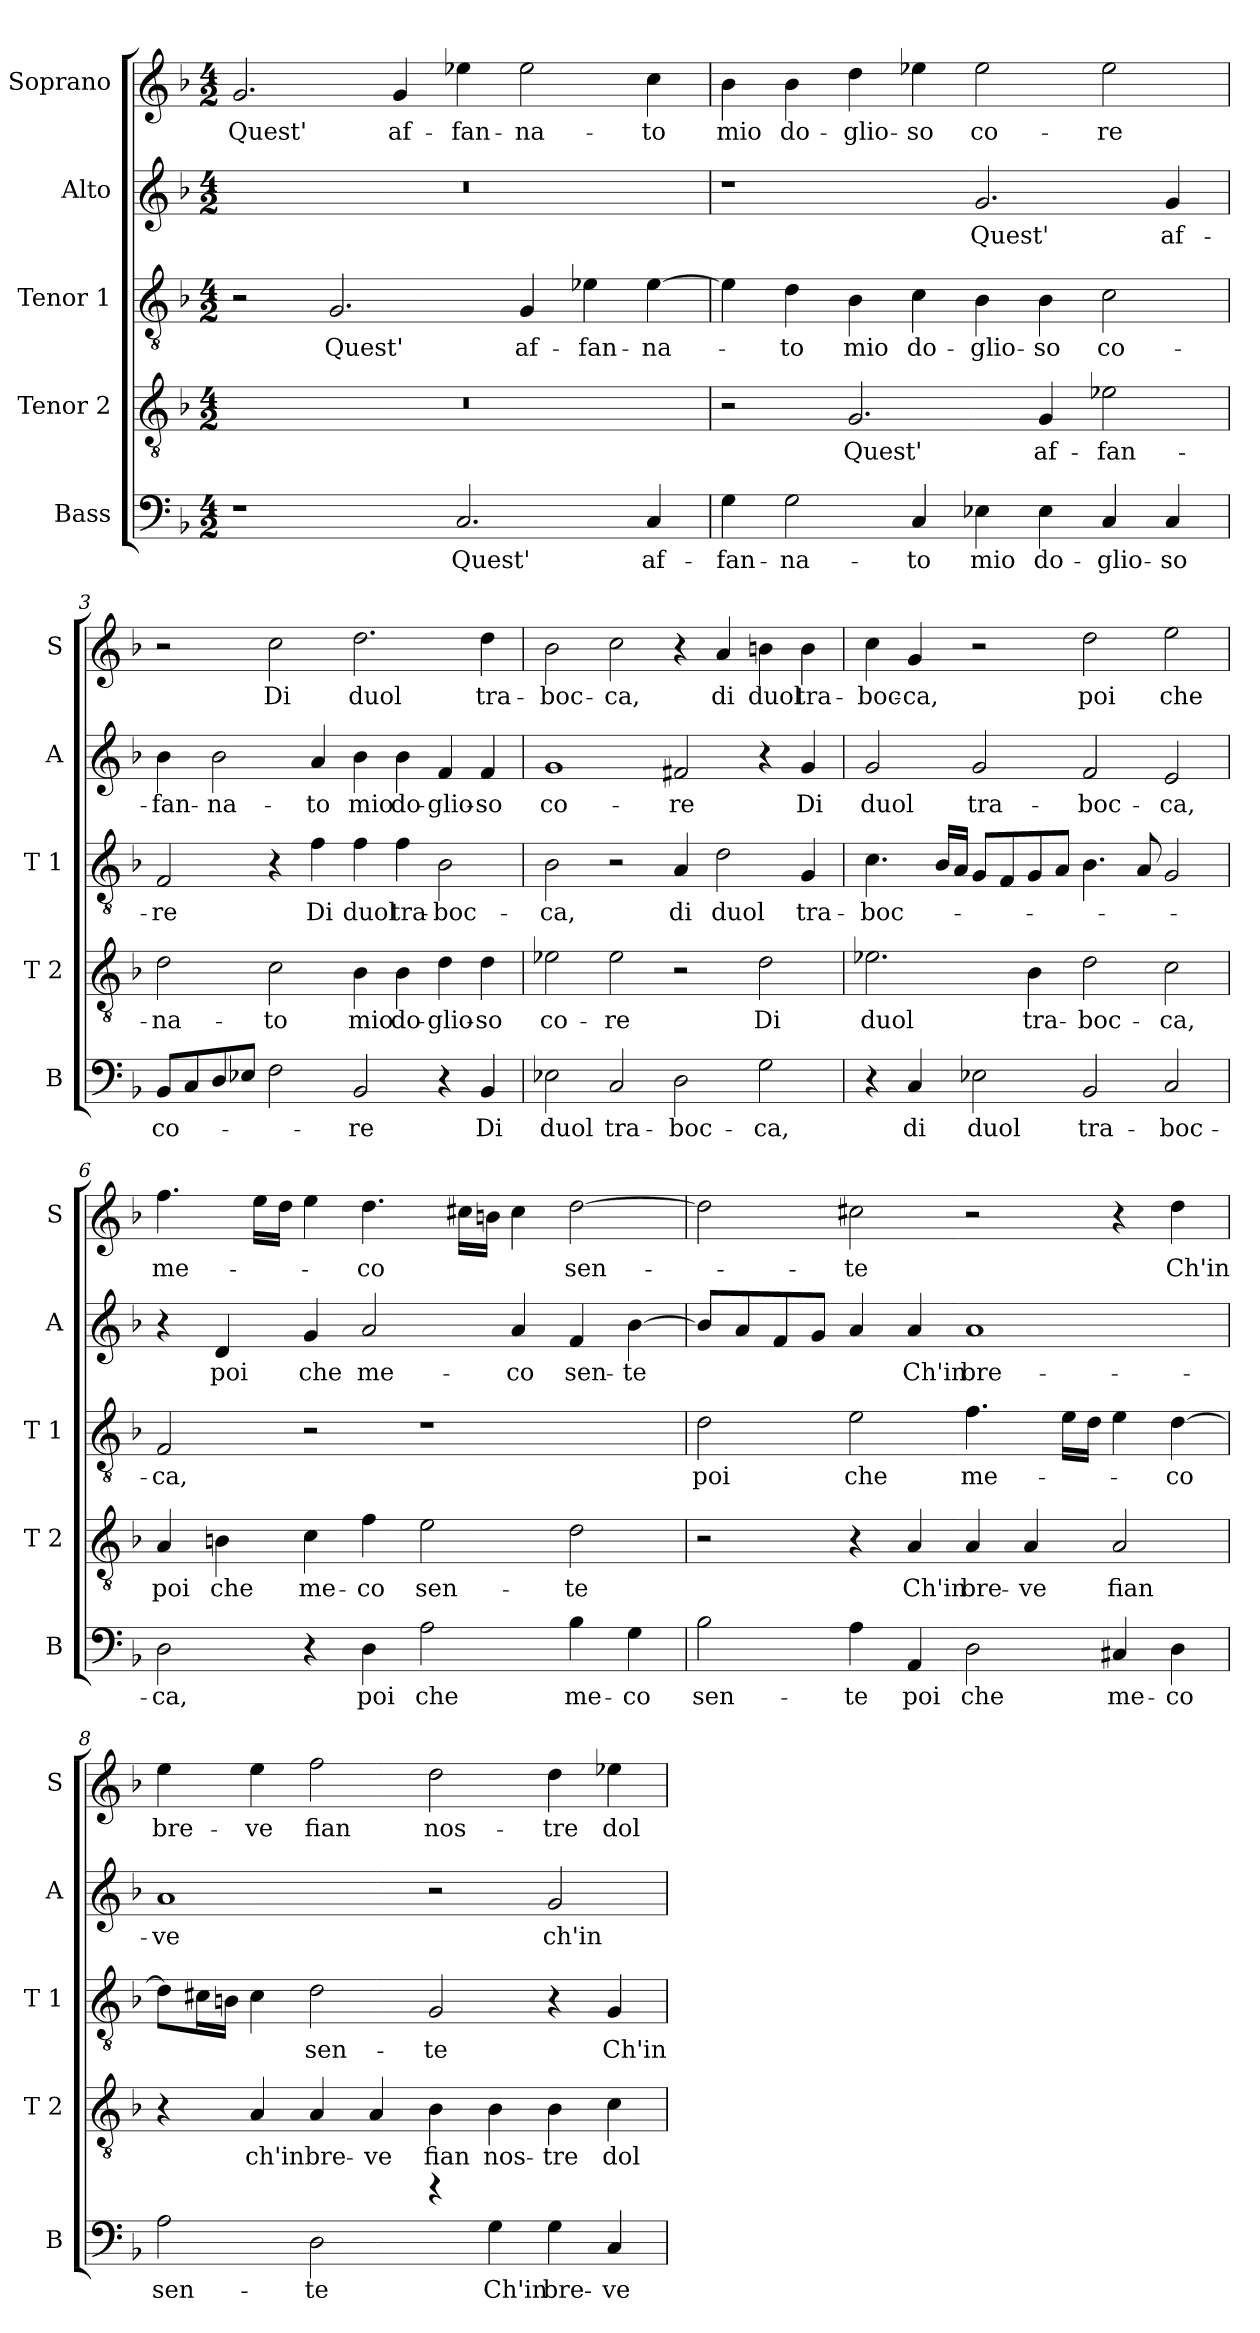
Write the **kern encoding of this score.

**kern	**text	**kern	**text	**kern	**text	**kern	**text	**kern	**text
*part5	*part5	*part4	*part4	*part3	*part3	*part2	*part2	*part1	*part1
*staff5	*staff5	*staff4	*staff4	*staff3	*staff3	*staff2	*staff2	*staff1	*staff1
*I"Bass	*	*I"Tenor 2	*	*I"Tenor 1	*	*I"Alto	*	*I"Soprano	*
*I'B	*	*I'T 2	*	*I'T 1	*	*I'A	*	*I'S	*
*clefF4	*	*clefGv2	*	*clefGv2	*	*clefG2	*	*clefG2	*
*k[b-]	*	*k[b-]	*	*k[b-]	*	*k[b-]	*	*k[b-]	*
*F:	*	*F:	*	*F:	*	*F:	*	*F:	*
*M4/2	*	*M4/2	*	*M4/2	*	*M4/2	*	*M4/2	*
=1	=1	=1	=1	=1	=1	=1	=1	=1	=1
!	!	!	!	!	!	!	!	!	!LO:LY:b
1r	.	0r	.	2r	.	0r	.	2.g/	Quest'
!	!	!	!	!	!LO:LY:b	!	!	!	!
.	.	.	.	2.G/	Quest'	.	.	.	.
!	!	!	!	!	!	!	!	!	!LO:LY:b
.	.	.	.	.	.	.	.	4g/	af-
!	!LO:LY:b	!	!	!	!	!	!	!	!LO:LY:b
2.C/	Quest'	.	.	.	.	.	.	4ee-X\	-fan-
!	!	!	!	!	!LO:LY:b	!	!	!	!LO:LY:b
.	.	.	.	4G/	af-	.	.	2ee-\	-na-
!	!	!	!	!	!LO:LY:b	!	!	!	!
.	.	.	.	4e-X\	-fan-	.	.	.	.
!	!LO:LY:b	!	!	!	!LO:LY:b	!	!	!	!LO:LY:b
4C/	af-	.	.	[4e-\	-na-	.	.	4cc\	-to
=2	=2	=2	=2	=2	=2	=2	=2	=2	=2
!	!LO:LY:b	!	!	!	!	!	!	!	!LO:LY:b
4G\	-fan-	2r	.	4e-\]	.	1r	.	4b-\	mio
!	!LO:LY:b	!	!	!	!LO:LY:b	!	!	!	!LO:LY:b
2G\	-na-	.	.	4d\	-to	.	.	4b-\	do-
!	!	!	!LO:LY:b	!	!LO:LY:b	!	!	!	!LO:LY:b
.	.	2.G/	Quest'	4B-\	mio	.	.	4dd\	-glio-
!	!LO:LY:b	!	!	!	!LO:LY:b	!	!	!	!LO:LY:b
4C/	-to	.	.	4c\	do-	.	.	4ee-X\	-so
!	!LO:LY:b	!	!	!	!LO:LY:b	!	!LO:LY:b	!	!LO:LY:b
4E-X\	mio	.	.	4B-\	-glio-	2.g/	Quest'	2ee-\	co-
!	!LO:LY:b	!	!LO:LY:b	!	!LO:LY:b	!	!	!	!
4E-\	do-	4G/	af-	4B-\	-so	.	.	.	.
!	!LO:LY:b	!	!LO:LY:b	!	!LO:LY:b	!	!	!	!LO:LY:b
4C/	-glio-	2e-X\	-fan-	2c\	co-	.	.	2ee-\	-re
!	!LO:LY:b	!	!	!	!	!	!LO:LY:b	!	!
4C/	-so	.	.	.	.	4g/	af-	.	.
=3	=3	=3	=3	=3	=3	=3	=3	=3	=3
!	!LO:LY:b	!	!LO:LY:b	!	!LO:LY:b	!	!LO:LY:b	!	!
8BB-/L	co-	2d\	-na-	2F/	-re	4b-\	-fan-	2r	.
8C/	.	.	.	.	.	.	.	.	.
!	!	!	!	!	!	!	!LO:LY:b	!	!
8D/	.	.	.	.	.	2b-\	-na-	.	.
8E-X/J	.	.	.	.	.	.	.	.	.
!	!	!	!LO:LY:b	!	!	!	!	!	!LO:LY:b
2F\	.	2c\	-to	4r	.	.	.	2cc\	Di
!	!	!	!	!	!LO:LY:b	!	!LO:LY:b	!	!
.	.	.	.	4f\	Di	4a/	-to	.	.
!	!LO:LY:b	!	!LO:LY:b	!	!LO:LY:b	!	!LO:LY:b	!	!LO:LY:b
2BB-/	-re	4B-\	mio	4f\	duol	4b-\	mio	2.dd\	duol
!	!	!	!LO:LY:b	!	!LO:LY:b	!	!LO:LY:b	!	!
.	.	4B-\	do-	4f\	tra-	4b-\	do-	.	.
!	!	!	!LO:LY:b	!	!LO:LY:b	!	!LO:LY:b	!	!
4r	.	4d\	-glio-	2B-\	-boc-	4f/	-glio-	.	.
!	!LO:LY:b	!	!LO:LY:b	!	!	!	!LO:LY:b	!	!LO:LY:b
4BB-/	Di	4d\	-so	.	.	4f/	-so	4dd\	tra-
!!LO:LB:g=z
=4	=4	=4	=4	=4	=4	=4	=4	=4	=4
!	!LO:LY:b	!	!LO:LY:b	!	!LO:LY:b	!	!LO:LY:b	!	!LO:LY:b
2E-X\	duol	2e-X\	co-	2B-\	-ca,	1g	co-	2b-\	-boc-
!	!LO:LY:b	!	!LO:LY:b	!	!	!	!	!	!LO:LY:b
2C/	tra-	2e-\	-re	2r	.	.	.	2cc\	-ca,
!	!LO:LY:b	!	!	!	!LO:LY:b	!	!LO:LY:b	!	!
2D\	-boc-	2r	.	4A/	di	2f#X/	-re	4r	.
!	!	!	!	!	!LO:LY:b	!	!	!	!LO:LY:b
.	.	.	.	2d\	duol	.	.	4a/	di
!	!LO:LY:b	!	!LO:LY:b	!	!	!	!	!	!LO:LY:b
2G\	-ca,	2d\	Di	.	.	4r	.	4bn\	duol
!	!	!	!	!	!LO:LY:b	!	!LO:LY:b	!	!LO:LY:b
.	.	.	.	4G/	tra-	4g/	Di	4b\	tra-
=5	=5	=5	=5	=5	=5	=5	=5	=5	=5
!	!	!	!LO:LY:b	!	!LO:LY:b	!	!LO:LY:b	!	!LO:LY:b
4r	.	2.e-X\	duol	4.c\	-boc-	2g/	duol	4cc\	-boc-
!	!LO:LY:b	!	!	!	!	!	!	!	!LO:LY:b
4C/	di	.	.	.	.	.	.	4g/	-ca,
.	.	.	.	16B-/LL	.	.	.	.	.
.	.	.	.	16A/JJ	.	.	.	.	.
!	!LO:LY:b	!	!	!	!	!	!LO:LY:b	!	!
2E-X\	duol	.	.	8G/L	.	2g/	tra-	2r	.
.	.	.	.	8F/	.	.	.	.	.
!	!	!	!LO:LY:b	!	!	!	!	!	!
.	.	4B-\	tra-	8G/	.	.	.	.	.
.	.	.	.	8A/J	.	.	.	.	.
!	!LO:LY:b	!	!LO:LY:b	!	!	!	!LO:LY:b	!	!LO:LY:b
2BB-/	tra-	2d\	-boc-	4.B-\	.	2f/	-boc-	2dd\	poi
.	.	.	.	8A/	.	.	.	.	.
!	!LO:LY:b	!	!LO:LY:b	!	!	!	!LO:LY:b	!	!LO:LY:b
2C/	-boc-	2c\	-ca,	2G/	.	2e/	-ca,	2ee\	che
=6	=6	=6	=6	=6	=6	=6	=6	=6	=6
!	!LO:LY:b	!	!LO:LY:b	!	!LO:LY:b	!	!	!	!LO:LY:b
2D\	-ca,	4A/	poi	2F/	-ca,	4r	.	4.ff\	me-
!	!	!	!LO:LY:b	!	!	!	!LO:LY:b	!	!
.	.	4Bn\	che	.	.	4d/	poi	.	.
.	.	.	.	.	.	.	.	16ee\LL	.
.	.	.	.	.	.	.	.	16dd\JJ	.
!	!	!	!LO:LY:b	!	!	!	!LO:LY:b	!	!
4r	.	4c\	me-	2r	.	4g/	che	4ee\	.
!	!LO:LY:b	!	!LO:LY:b	!	!	!	!LO:LY:b	!	!LO:LY:b
4D\	poi	4f\	-co	.	.	2a/	me-	4.dd\	-co
!	!LO:LY:b	!	!LO:LY:b	!	!	!	!	!	!
2A\	che	2e\	sen-	1r	.	.	.	.	.
.	.	.	.	.	.	.	.	16cc#X\LL	.
.	.	.	.	.	.	.	.	16bn\JJ	.
!	!	!	!	!	!	!	!LO:LY:b	!	!
.	.	.	.	.	.	4a/	-co	4cc#\	.
!	!LO:LY:b	!	!LO:LY:b	!	!	!	!LO:LY:b	!	!LO:LY:b
4B-\	me-	2d\	-te	.	.	4f/	sen-	[2dd\	sen-
!	!LO:LY:b	!	!	!	!	!	!LO:LY:b	!	!
4G\	-co	.	.	.	.	[4b-\	-te	.	.
!!LO:PB:g=z
=7	=7	=7	=7	=7	=7	=7	=7	=7	=7
!	!LO:LY:b	!	!	!	!LO:LY:b	!	!	!	!
2B-\	sen-	2r	.	2d\	poi	8b-/L]	.	2dd\]	.
.	.	.	.	.	.	8a/	.	.	.
.	.	.	.	.	.	8f/	.	.	.
.	.	.	.	.	.	8g/J	.	.	.
!	!LO:LY:b	!	!	!	!LO:LY:b	!	!	!	!LO:LY:b
4A\	-te	4r	.	2e\	che	4a/	.	2cc#X\	-te
!	!LO:LY:b	!	!LO:LY:b	!	!	!	!LO:LY:b	!	!
4AA/	poi	4A/	Ch'in	.	.	4a/	Ch'in	.	.
!	!LO:LY:b	!	!LO:LY:b	!	!LO:LY:b	!	!LO:LY:b	!	!
2D\	che	4A/	bre-	4.f\	me-	1a	bre-	2r	.
!	!	!	!LO:LY:b	!	!	!	!	!	!
.	.	4A/	-ve	.	.	.	.	.	.
.	.	.	.	16e\LL	.	.	.	.	.
.	.	.	.	16d\JJ	.	.	.	.	.
!	!LO:LY:b	!	!LO:LY:b	!	!	!	!	!	!
4C#X/	me-	2A/	fian	4e\	.	.	.	4r	.
!	!LO:LY:b	!	!	!	!LO:LY:b	!	!	!	!LO:LY:b
4D\	-co	.	.	[4d\	-co	.	.	4dd\	Ch'in
=8	=8	=8	=8	=8	=8	=8	=8	=8	=8
!	!LO:LY:b	!	!	!	!	!	!LO:LY:b	!	!LO:LY:b
2A\	sen-	4r	.	8d\L]	.	1a	-ve	4ee\	bre-
.	.	.	.	16c#X\L	.	.	.	.	.
.	.	.	.	16Bn\JJ	.	.	.	.	.
!	!	!	!LO:LY:b	!	!	!	!	!	!LO:LY:b
.	.	4A/	ch'in	4c#\	.	.	.	4ee\	-ve
!	!LO:LY:b	!	!LO:LY:b	!	!LO:LY:b	!	!	!	!LO:LY:b
2D\	-te	4A/	bre-	2d\	sen-	.	.	2ff\	fian
!	!	!	!LO:LY:b	!	!	!	!	!	!
.	.	4A/	-ve	.	.	.	.	.	.
!	!	!	!LO:LY:b	!	!LO:LY:b	!	!	!	!LO:LY:b
4rf	.	4B-\	fian	2G/	-te	2r	.	2dd\	nos-
!	!LO:LY:b	!	!LO:LY:b	!	!	!	!	!	!
4G\	Ch'in	4B-\	nos-	.	.	.	.	.	.
!	!LO:LY:b	!	!LO:LY:b	!	!	!	!LO:LY:b	!	!LO:LY:b
4G\	bre-	4B-\	-tre	4r	.	2g/	ch'in	4dd\	-tre
!	!LO:LY:b	!	!LO:LY:b	!	!LO:LY:b	!	!	!	!LO:LY:b
4C/	-ve	4c\	dol-	4G/	Ch'in	.	.	4ee-X\	dol-
=	=	=	=	=	=	=	=	=	=
*-	*-	*-	*-	*-	*-	*-	*-	*-	*-
